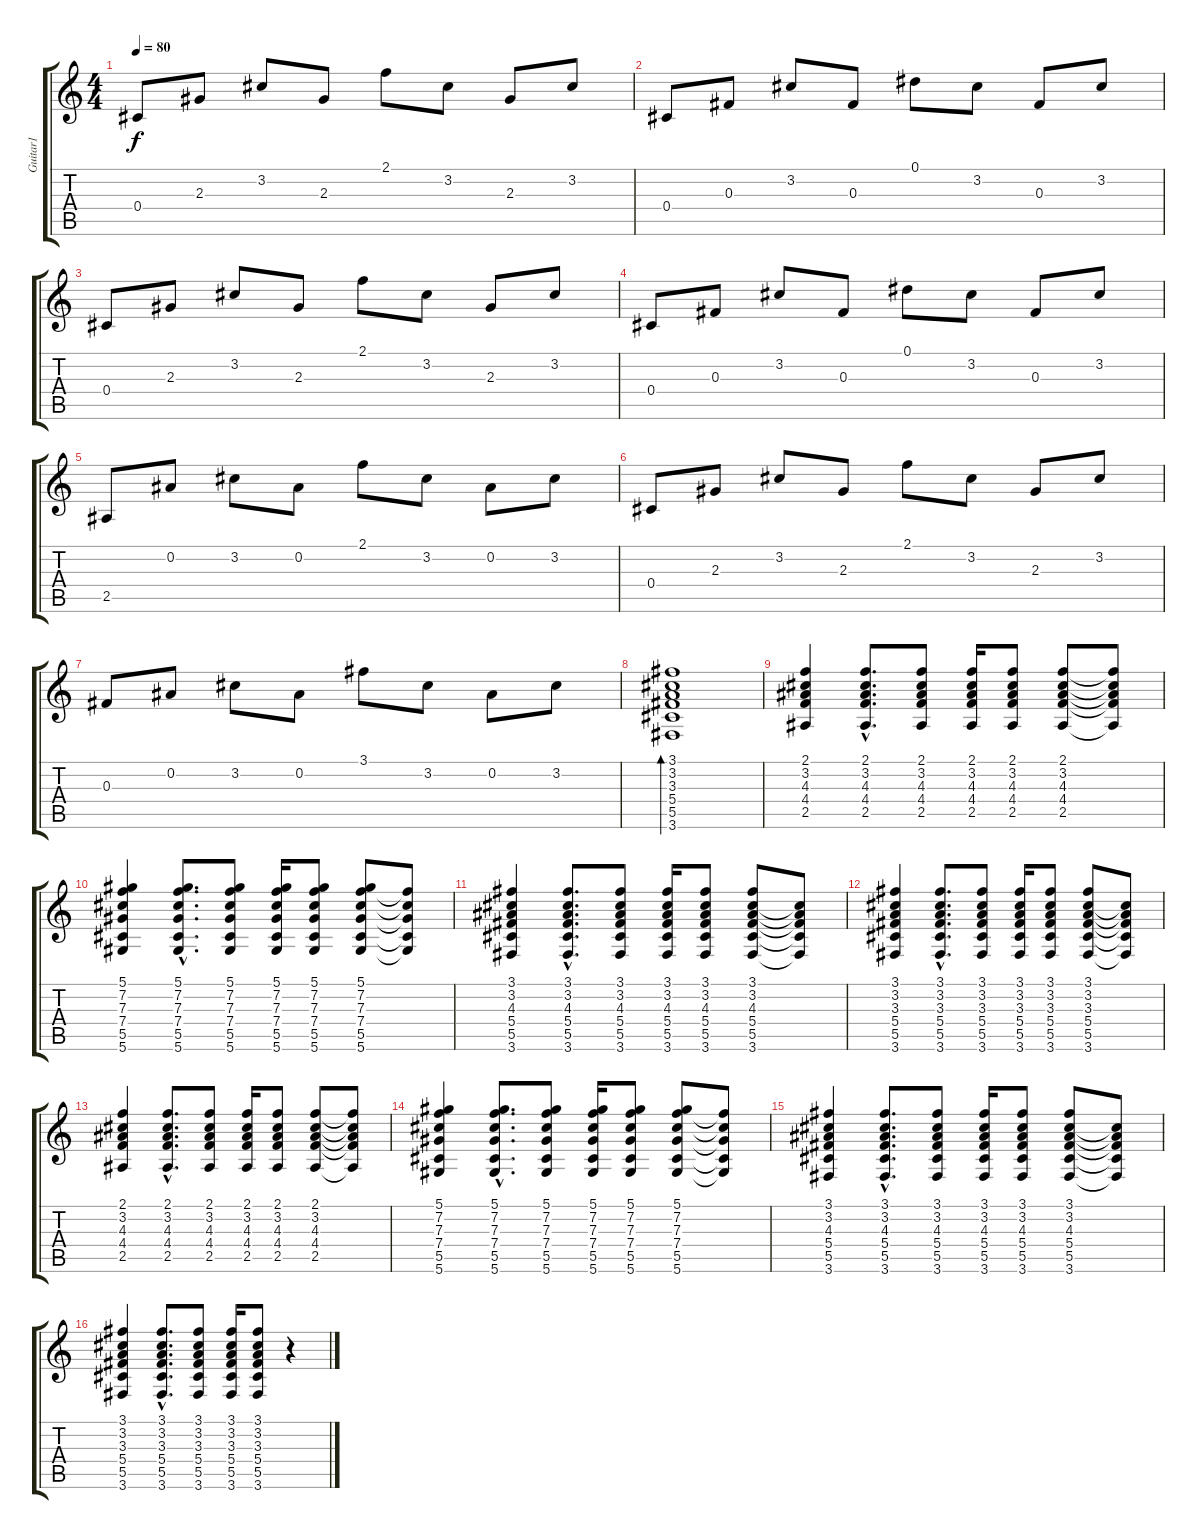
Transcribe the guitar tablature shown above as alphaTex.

\track ("Guitar1" "Guitar1") {instrument electricguitarclean}
\staff {score tabs}
\tuning (Eb4 Bb3 Gb3 Db3 Ab2 Eb2) {hide}
\ts (4 4)
\tempo 80
\clef g2
\ks c
0.4.8{dy f} 2.3.8 3.2.8 2.3.8 2.1.8 3.2.8 2.3.8 3.2.8 |
0.4.8 0.3.8 3.2.8 0.3.8 0.1.8 3.2.8 0.3.8 3.2.8 |
0.4.8 2.3.8 3.2.8 2.3.8 2.1.8 3.2.8 2.3.8 3.2.8 |
0.4.8 0.3.8 3.2.8 0.3.8 0.1.8 3.2.8 0.3.8 3.2.8 |
2.5.8 0.2.8 3.2.8 0.2.8 2.1.8 3.2.8 0.2.8 3.2.8 |
0.4.8 2.3.8 3.2.8 2.3.8 2.1.8 3.2.8 2.3.8 3.2.8 |
0.3.8 0.2.8 3.2.8 0.2.8 3.1.8 3.2.8 0.2.8 3.2.8 |
(3.1 3.2 3.3 5.4 5.5 3.6).1{bd 60} |
(2.1 3.2 4.3 4.4 2.5).4 (2.1{hac} 3.2{hac} 4.3{hac} 4.4{hac} 2.5{hac}).8{d} (2.1 3.2 4.3 4.4 2.5).8 (2.1 3.2 4.3 4.4 2.5).16 (2.1 3.2 4.3 4.4 2.5).8 (2.1 3.2 4.3 4.4 2.5).8 (2.1{t} 3.2{t} 4.3{t} 4.4{t} 2.5{t}).8 |
(5.1 7.2 7.3 7.4 5.5 5.6).4 (5.1{hac} 7.2{hac} 7.3{hac} 7.4{hac} 5.5{hac} 5.6{hac}).8{d} (5.1 7.2 7.3 7.4 5.5 5.6).8 (5.1 7.2 7.3 7.4 5.5 5.6).16 (5.1 7.2 7.3 7.4 5.5 5.6).8 (5.1 7.2 7.3 7.4 5.5 5.6).8 (7.2{t} 7.3{t} 7.4{t} 5.5{t} 5.6{t}).8 |
(3.1 3.2 4.3 5.4 5.5 3.6).4 (3.1{hac} 3.2{hac} 4.3{hac} 5.4{hac} 5.5{hac} 3.6{hac}).8{d} (3.1 3.2 4.3 5.4 5.5 3.6).8 (3.1 3.2 4.3 5.4 5.5 3.6).16 (3.1 3.2 4.3 5.4 5.5 3.6).8 (3.1 3.2 4.3 5.4 5.5 3.6).8 (3.2{t} 4.3{t} 5.4{t} 5.5{t} 3.6{t}).8 |
(3.1 3.2 3.3 5.4 5.5 3.6).4 (3.1{hac} 3.2{hac} 3.3{hac} 5.4{hac} 5.5{hac} 3.6{hac}).8{d} (3.1 3.2 3.3 5.4 5.5 3.6).8 (3.1 3.2 3.3 5.4 5.5 3.6).16 (3.1 3.2 3.3 5.4 5.5 3.6).8 (3.1 3.2 3.3 5.4 5.5 3.6).8 (3.2{t} 3.3{t} 5.4{t} 5.5{t} 3.6{t}).8 |
(2.1 3.2 4.3 4.4 2.5).4 (2.1{hac} 3.2{hac} 4.3{hac} 4.4{hac} 2.5{hac}).8{d} (2.1 3.2 4.3 4.4 2.5).8 (2.1 3.2 4.3 4.4 2.5).16 (2.1 3.2 4.3 4.4 2.5).8 (2.1 3.2 4.3 4.4 2.5).8 (2.1{t} 3.2{t} 4.3{t} 4.4{t} 2.5{t}).8 |
(5.1 7.2 7.3 7.4 5.5 5.6).4 (5.1{hac} 7.2{hac} 7.3{hac} 7.4{hac} 5.5{hac} 5.6{hac}).8{d} (5.1 7.2 7.3 7.4 5.5 5.6).8 (5.1 7.2 7.3 7.4 5.5 5.6).16 (5.1 7.2 7.3 7.4 5.5 5.6).8 (5.1 7.2 7.3 7.4 5.5 5.6).8 (7.2{t} 7.3{t} 7.4{t} 5.5{t} 5.6{t}).8 |
(3.1 3.2 4.3 5.4 5.5 3.6).4 (3.1{hac} 3.2{hac} 4.3{hac} 5.4{hac} 5.5{hac} 3.6{hac}).8{d} (3.1 3.2 4.3 5.4 5.5 3.6).8 (3.1 3.2 4.3 5.4 5.5 3.6).16 (3.1 3.2 4.3 5.4 5.5 3.6).8 (3.1 3.2 4.3 5.4 5.5 3.6).8 (3.2{t} 4.3{t} 5.4{t} 5.5{t} 3.6{t}).8 |
(3.1 3.2 3.3 5.4 5.5 3.6).4 (3.1{hac} 3.2{hac} 3.3{hac} 5.4{hac} 5.5{hac} 3.6{hac}).8{d} (3.1 3.2 3.3 5.4 5.5 3.6).8 (3.1 3.2 3.3 5.4 5.5 3.6).16 (3.1 3.2 3.3 5.4 5.5 3.6).8 r.4
